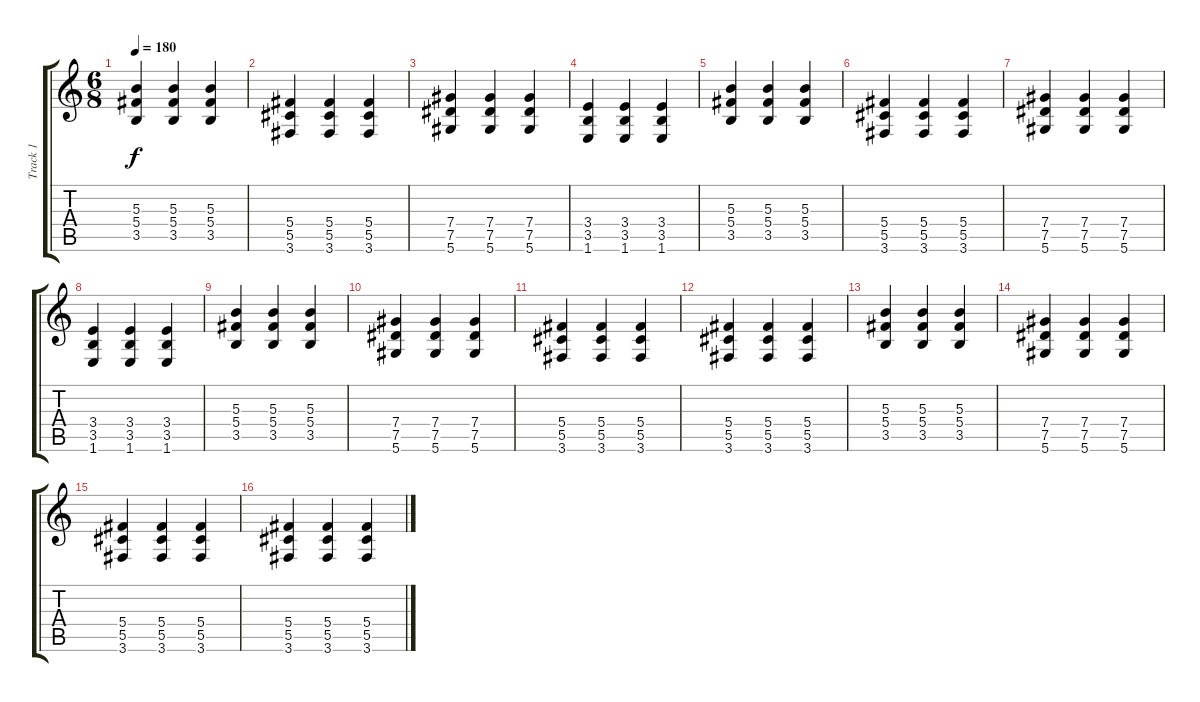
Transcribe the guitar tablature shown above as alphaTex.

\track ("Track 1" "Track 1") {instrument distortionguitar}
\staff {score tabs}
\tuning (Eb4 Bb3 Gb3 Db3 Ab2 Eb2) {hide}
\ts (6 8)
\tempo 180
\clef g2
\ks c
(5.3 5.4 3.5).4{dy f instrument distortionguitar} (5.3 5.4 3.5).4 (5.3 5.4 3.5).4 |
(5.4 5.5 3.6).4 (5.4 5.5 3.6).4 (5.4 5.5 3.6).4 |
(7.4 7.5 5.6).4 (7.4 7.5 5.6).4 (7.4 7.5 5.6).4 |
(3.4 3.5 1.6).4 (3.4 3.5 1.6).4 (3.4 3.5 1.6).4 |
(5.3 5.4 3.5).4{instrument distortionguitar} (5.3 5.4 3.5).4 (5.3 5.4 3.5).4 |
(5.4 5.5 3.6).4 (5.4 5.5 3.6).4 (5.4 5.5 3.6).4 |
(7.4 7.5 5.6).4 (7.4 7.5 5.6).4 (7.4 7.5 5.6).4 |
(3.4 3.5 1.6).4 (3.4 3.5 1.6).4 (3.4 3.5 1.6).4 |
(5.3 5.4 3.5).4{instrument distortionguitar} (5.3 5.4 3.5).4 (5.3 5.4 3.5).4 |
(7.4 7.5 5.6).4 (7.4 7.5 5.6).4 (7.4 7.5 5.6).4 |
(5.4 5.5 3.6).4 (5.4 5.5 3.6).4 (5.4 5.5 3.6).4 |
(5.4 5.5 3.6).4 (5.4 5.5 3.6).4 (5.4 5.5 3.6).4 |
(5.3 5.4 3.5).4{instrument distortionguitar} (5.3 5.4 3.5).4 (5.3 5.4 3.5).4 |
(7.4 7.5 5.6).4 (7.4 7.5 5.6).4 (7.4 7.5 5.6).4 |
(5.4 5.5 3.6).4 (5.4 5.5 3.6).4 (5.4 5.5 3.6).4 |
(5.4 5.5 3.6).4 (5.4 5.5 3.6).4 (5.4 5.5 3.6).4
